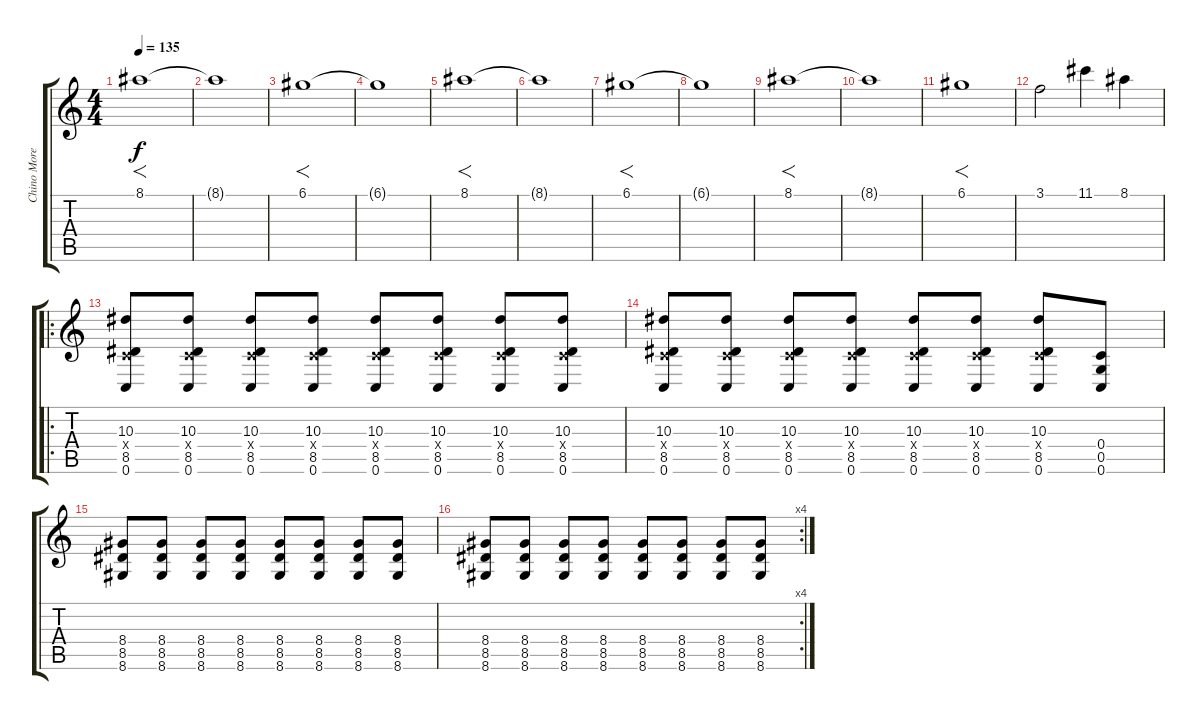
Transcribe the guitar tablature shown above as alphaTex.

\track ("Chino Moreno" "Chino More") {instrument distortionguitar}
\staff {score tabs}
\tuning (D4 A3 F3 C3 G2 C2) {hide}
\ts (4 4)
\tempo 135
\clef g2
\ks c
8.1.1{f dy f} |
8.1{t}.1 |
6.1.1{f} |
6.1{t}.1 |
8.1.1{f} |
8.1{t}.1 |
6.1.1{f} |
6.1{t}.1 |
8.1.1{f} |
8.1{t}.1 |
6.1.1{f} |
3.1.2 11.1.4 8.1.4 |
\ro
(10.3 0.4{x} 8.5 0.6).8 (10.3 0.4{x} 8.5 0.6).8 (10.3 0.4{x} 8.5 0.6).8 (10.3 0.4{x} 8.5 0.6).8 (10.3 0.4{x} 8.5 0.6).8 (10.3 0.4{x} 8.5 0.6).8 (10.3 0.4{x} 8.5 0.6).8 (10.3 0.4{x} 8.5 0.6).8 |
(10.3 0.4{x} 8.5 0.6).8 (10.3 0.4{x} 8.5 0.6).8 (10.3 0.4{x} 8.5 0.6).8 (10.3 0.4{x} 8.5 0.6).8 (10.3 0.4{x} 8.5 0.6).8 (10.3 0.4{x} 8.5 0.6).8 (10.3 0.4{x} 8.5 0.6).8 (0.4 0.5 0.6).8 |
(8.4 8.5 8.6).8 (8.4 8.5 8.6).8 (8.4 8.5 8.6).8 (8.4 8.5 8.6).8 (8.4 8.5 8.6).8 (8.4 8.5 8.6).8 (8.4 8.5 8.6).8 (8.4 8.5 8.6).8 |
\rc 4
(8.4 8.5 8.6).8 (8.4 8.5 8.6).8 (8.4 8.5 8.6).8 (8.4 8.5 8.6).8 (8.4 8.5 8.6).8 (8.4 8.5 8.6).8 (8.4 8.5 8.6).8 (8.4 8.5 8.6).8
